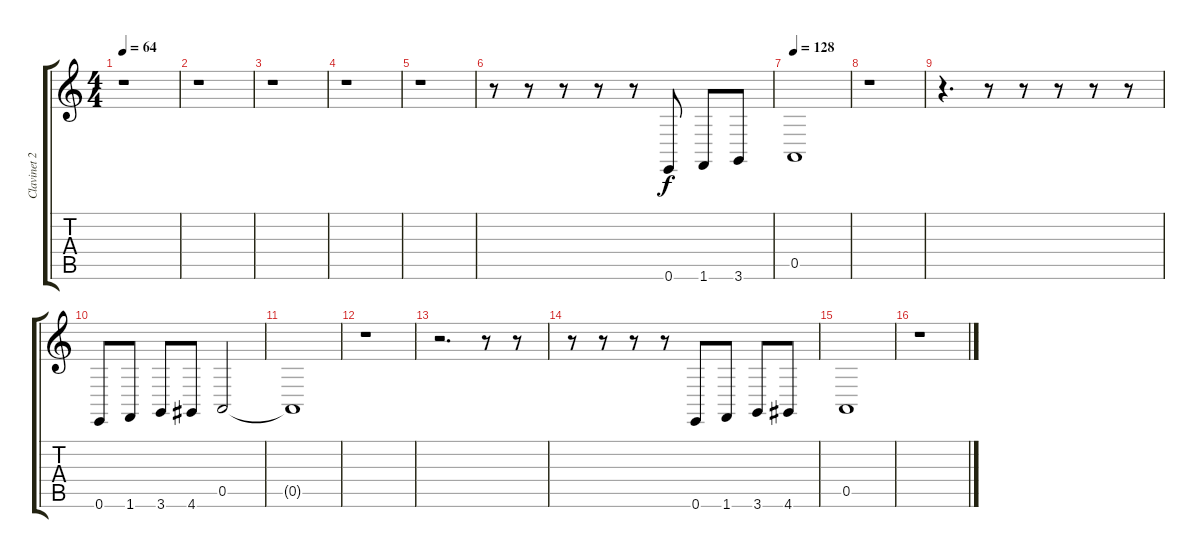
\track ("Clavinet 2" "Clavinet 2") {instrument harpsichord}
\staff {score tabs}
\tuning (E4 B3 G3 D3 A2 E2) {hide}
\ts (4 4)
\tempo 64
\clef g2
\ks c
r.1{dy f} |
r.1 |
r.1 |
r.1 |
r.1 |
r.8 r.8 r.8 r.8 r.8 0.6.8 1.6.8 3.6.8 |
\tempo 128
0.5.1 |
r.1 |
r.4{d} r.8 r.8 r.8 r.8 r.8 |
0.6.8 1.6.8 3.6.8 4.6.8 0.5.2 |
0.5{t}.1 |
r.1 |
r.2{d} r.8 r.8 |
r.8 r.8 r.8 r.8 0.6.8 1.6.8 3.6.8 4.6.8 |
0.5.1 |
r.1
